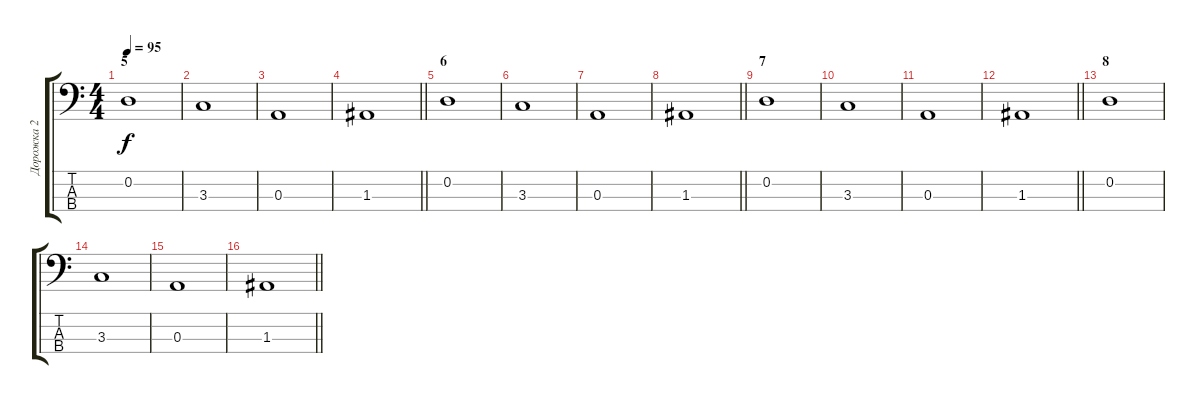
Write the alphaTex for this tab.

\track ("Дорожка 2" "Дорожка 2") {instrument electricbassfinger}
\staff {score tabs}
\tuning (G2 D2 A1 E1) {hide}
\ts (4 4)
\section ("" "5")
\tempo 95
\clef f4
\ks c
0.2.1{dy f} |
3.3.1 |
0.3.1 |
\barLineRight lightlight
1.3.1 |
\section ("" "6")
0.2.1 |
3.3.1 |
0.3.1 |
\barLineRight lightlight
1.3.1 |
\section ("" "7")
0.2.1 |
3.3.1 |
0.3.1 |
\barLineRight lightlight
1.3.1 |
\section ("" "8")
0.2.1 |
3.3.1 |
0.3.1 |
\barLineRight lightlight
1.3.1
